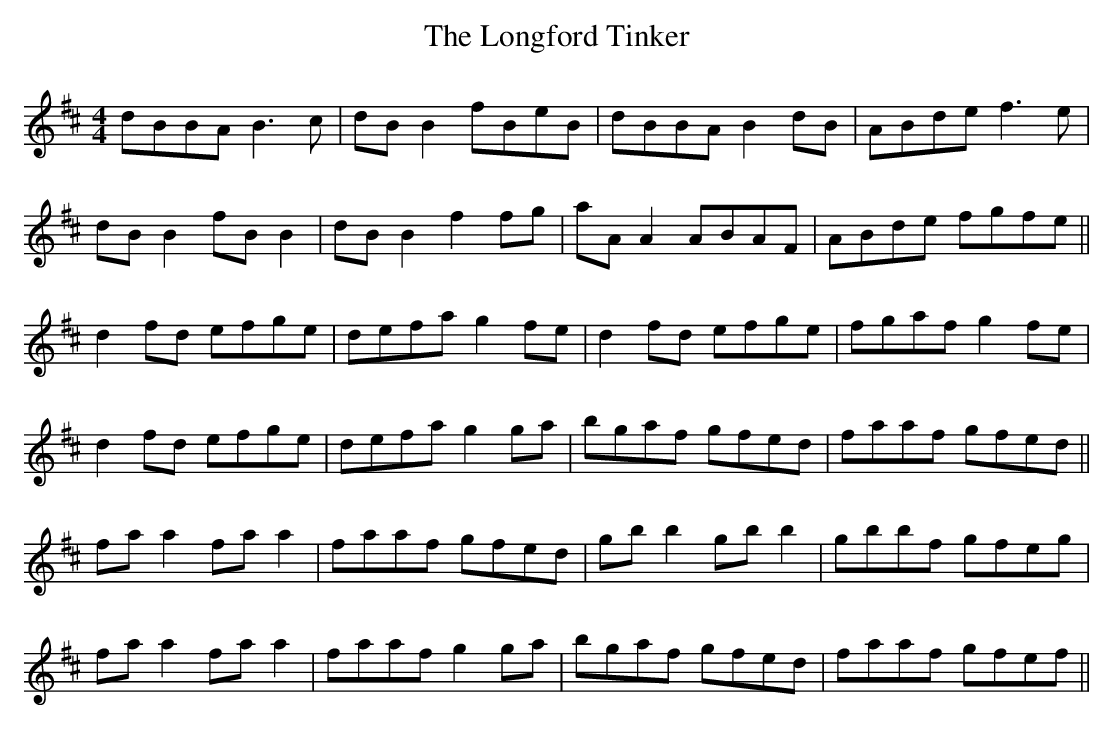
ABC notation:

X:1
T:The Longford Tinker
M:4/4
L:1/8
K:BMin
dBBA B3 c|dB B2 fBeB|dBBA B2 dB|ABde f3 e|
dB B2 fB B2|dB B2 f2 fg|aA A2 ABAF|ABde fgfe||
d2 fd efge|defa g2 fe|d2 fd efge|fgaf g2 fe|
d2 fd efge|defa g2 ga|bgaf gfed|faaf gfed||
fa a2 fa a2|faaf gfed|gb b2 gb b2|gbbf gfeg|
fa a2 fa a2|faaf g2 ga|bgaf gfed|faaf gfef||
